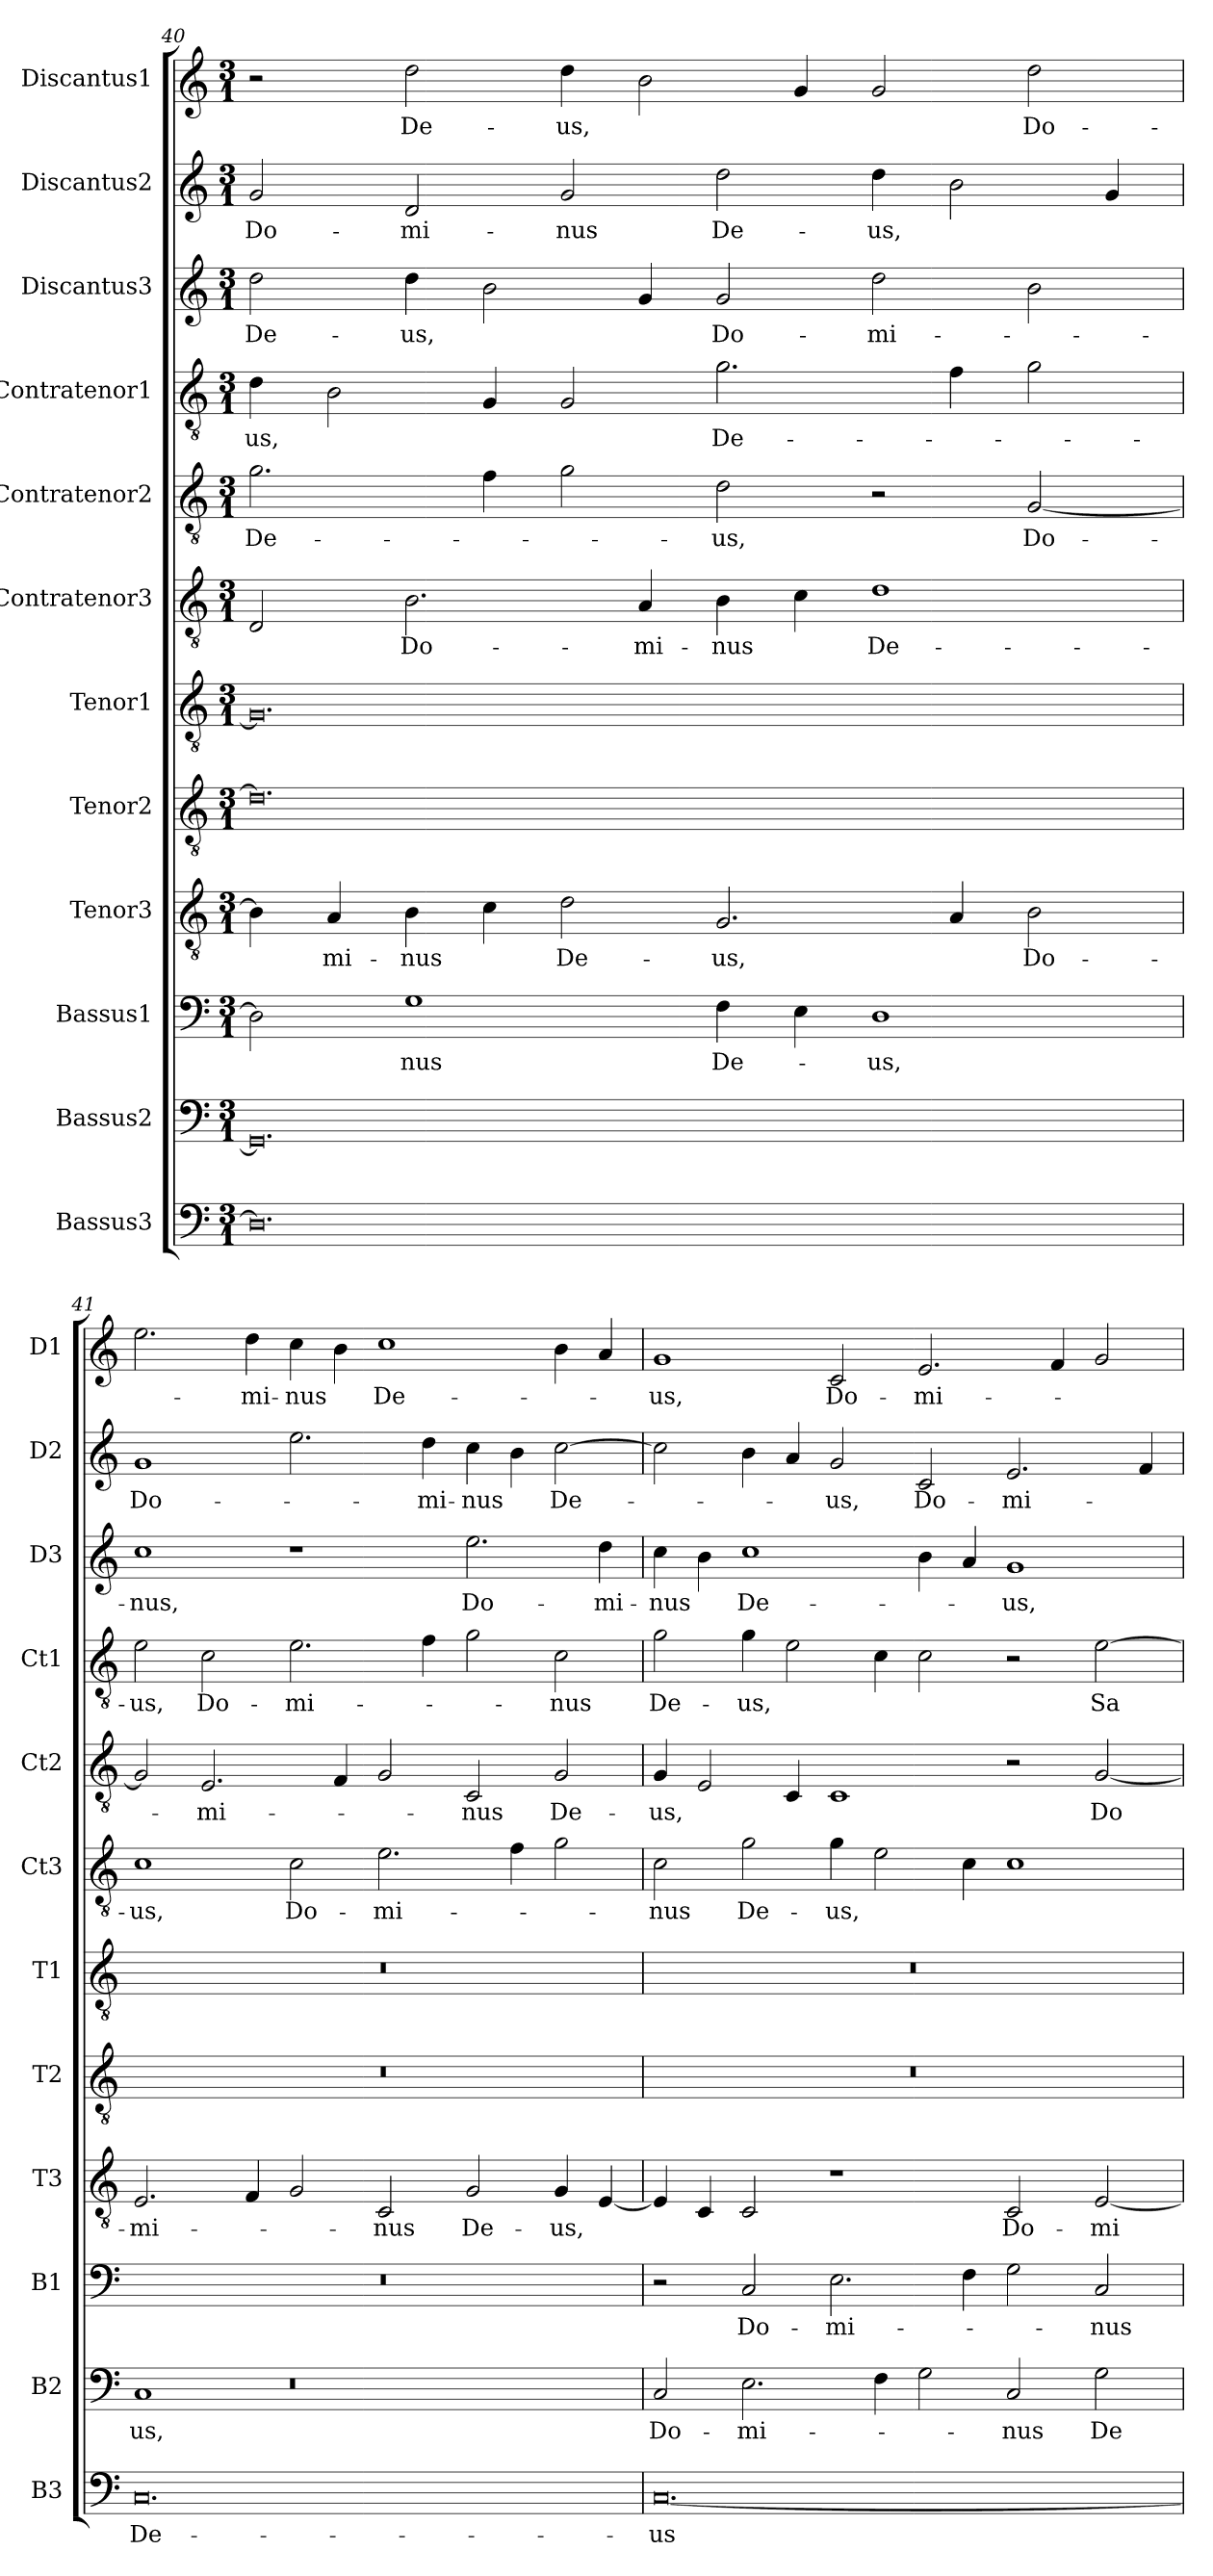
**kern	**text	**kern	**text	**kern	**text	**kern	**text	**kern	**kern	**kern	**text	**kern	**text	**kern	**text	**kern	**text	**kern	**text	**kern	**text
*part12	*part12	*part11	*part11	*part10	*part10	*part9	*part9	*part8	*part7	*part6	*part6	*part5	*part5	*part4	*part4	*part3	*part3	*part2	*part2	*part1	*part1
*staff12	*staff12	*staff11	*staff11	*staff10	*staff10	*staff9	*staff9	*staff8	*staff7	*staff6	*staff6	*staff5	*staff5	*staff4	*staff4	*staff3	*staff3	*staff2	*staff2	*staff1	*staff1
*I"Bassus3	*	*I"Bassus2	*	*I"Bassus1	*	*I"Tenor3	*	*I"Tenor2	*I"Tenor1	*I"Contratenor3	*	*I"Contratenor2	*	*I"Contratenor1	*	*I"Discantus3	*	*I"Discantus2	*	*I"Discantus1	*
*I'B3	*	*I'B2	*	*I'B1	*	*I'T3	*	*I'T2	*I'T1	*I'Ct3	*	*I'Ct2	*	*I'Ct1	*	*I'D3	*	*I'D2	*	*I'D1	*
*clefF4	*	*clefF4	*	*clefF4	*	*clefGv2	*	*clefGv2	*clefGv2	*clefGv2	*	*clefGv2	*	*clefGv2	*	*clefG2	*	*clefG2	*	*clefG2	*
*k[]	*	*k[]	*	*k[]	*	*k[]	*	*k[]	*k[]	*k[]	*	*k[]	*	*k[]	*	*k[]	*	*k[]	*	*k[]	*
*M3/1	*	*M3/1	*	*M3/1	*	*M3/1	*	*M3/1	*M3/1	*M3/1	*	*M3/1	*	*M3/1	*	*M3/1	*	*M3/1	*	*M3/1	*
=40	=40	=40	=40	=40	=40	=40	=40	=40	=40	=40	=40	=40	=40	=40	=40	=40	=40	=40	=40	=40	=40
0.D\]	.	0.GG/]	.	2D\]	.	4B\]	.	0.d\]	0.G/]	2D/	.	2.g\	De-	4d\	-us,	2dd\	De-	2g/	Do-	2r	.
.	.	.	.	.	.	4A/	-mi-	.	.	.	.	.	.	2B\	.	.	.	.	.	.	.
.	.	.	.	1G\	-nus	4B\	-nus	.	.	2.B\	Do-	.	.	.	.	4dd\	-us,	2d/	-mi-	2dd\	De-
.	.	.	.	.	.	4c\	.	.	.	.	.	4f\	.	4G/	.	2b\	.	.	.	.	.
.	.	.	.	.	.	2d\	De-	.	.	.	.	2g\	.	2G/	.	.	.	2g/	-nus	4dd\	-us,
.	.	.	.	.	.	.	.	.	.	4A/	-mi-	.	.	.	.	4g/	.	.	.	2b\	.
.	.	.	.	4F\	De-	2.G/	-us,	.	.	4B\	-nus	2d\	-us,	2.g\	De-	2g/	Do-	2dd\	De-	.	.
.	.	.	.	4E\	.	.	.	.	.	4c\	.	.	.	.	.	.	.	.	.	4g/	.
.	.	.	.	1D\	-us,	.	.	.	.	1d\	De-	2r	.	.	.	2dd\	-mi-	4dd\	-us,	2g/	.
.	.	.	.	.	.	4A/	.	.	.	.	.	.	.	4f\	.	.	.	2b\	.	.	.
.	.	.	.	.	.	2B\	Do-	.	.	.	.	[2G/	Do-	2g\	.	2b\	.	.	.	2dd\	Do-
.	.	.	.	.	.	.	.	.	.	.	.	.	.	.	.	.	.	4g/	.	.	.
=41	=41	=41	=41	=41	=41	=41	=41	=41	=41	=41	=41	=41	=41	=41	=41	=41	=41	=41	=41	=41	=41
0.C/	De-	1C/	-us,	0.r	.	2.E/	-mi-	0.r	0.r	1c\	-us,	2G/]	.	2e\	-us,	1cc\	-nus,	1g/	Do-	2.ee\	.
.	.	.	.	.	.	.	.	.	.	.	.	2.E/	-mi-	2c\	Do-	.	.	.	.	.	.
.	.	.	.	.	.	4F/	.	.	.	.	.	.	.	.	.	.	.	.	.	4dd\	-mi-
.	.	0r	.	.	.	2G/	.	.	.	2c\	Do-	.	.	2.e\	-mi-	1r	.	2.ee\	.	4cc\	-nus
.	.	.	.	.	.	.	.	.	.	.	.	4F/	.	.	.	.	.	.	.	4b\	.
.	.	.	.	.	.	2C/	-nus	.	.	2.e\	-mi-	2G/	.	.	.	.	.	.	.	1cc\	De-
.	.	.	.	.	.	.	.	.	.	.	.	.	.	4f\	.	.	.	4dd\	-mi-	.	.
.	.	.	.	.	.	2G/	De-	.	.	.	.	2C/	-nus	2g\	.	2.ee\	Do-	4cc\	-nus	.	.
.	.	.	.	.	.	.	.	.	.	4f\	.	.	.	.	.	.	.	4b\	.	.	.
.	.	.	.	.	.	4G/	-us,	.	.	2g\	.	2G/	De-	2c\	-nus	.	.	[2cc\	De-	4b\	.
.	.	.	.	.	.	[4E/	.	.	.	.	.	.	.	.	.	4dd\	-mi-	.	.	4a/	.
=42	=42	=42	=42	=42	=42	=42	=42	=42	=42	=42	=42	=42	=42	=42	=42	=42	=42	=42	=42	=42	=42
[0.C/	-us	2C/	Do-	2r	.	4E/]	.	0.r	0.r	2c\	-nus	4G/	-us,	2g\	De-	4cc\	-nus	2cc\]	.	1g/	-us,
.	.	.	.	.	.	4C/	.	.	.	.	.	2E/	.	.	.	4b\	.	.	.	.	.
.	.	2.E\	-mi-	2C/	Do-	2C/	.	.	.	2g\	De-	.	.	4g\	-us,	1cc\	De-	4b\	.	.	.
.	.	.	.	.	.	.	.	.	.	.	.	4C/	.	2e\	.	.	.	4a/	.	.	.
.	.	.	.	2.E\	-mi-	1r	.	.	.	4g\	-us,	1C/	.	.	.	.	.	2g/	-us,	2c/	Do-
.	.	4F\	.	.	.	.	.	.	.	2e\	.	.	.	4c\	.	.	.	.	.	.	.
.	.	2G\	.	.	.	.	.	.	.	.	.	.	.	2c\	.	4b\	.	2c/	Do-	2.e/	-mi-
.	.	.	.	4F\	.	.	.	.	.	4c\	.	.	.	.	.	4a/	.	.	.	.	.
.	.	2C/	-nus	2G\	.	2C/	Do-	.	.	1c\	.	2r	.	2r	.	1g/	-us,	2.e/	-mi-	.	.
.	.	.	.	.	.	.	.	.	.	.	.	.	.	.	.	.	.	.	.	4f/	.
.	.	2G\	De-	2C/	-nus	[2E/	-mi-	.	.	.	.	[2G/	Do-	[2e\	Sa-	.	.	.	.	2g/	.
.	.	.	.	.	.	.	.	.	.	.	.	.	.	.	.	.	.	4f/	.	.	.
=	=	=	=	=	=	=	=	=	=	=	=	=	=	=	=	=	=	=	=	=	=
*-	*-	*-	*-	*-	*-	*-	*-	*-	*-	*-	*-	*-	*-	*-	*-	*-	*-	*-	*-	*-	*-
